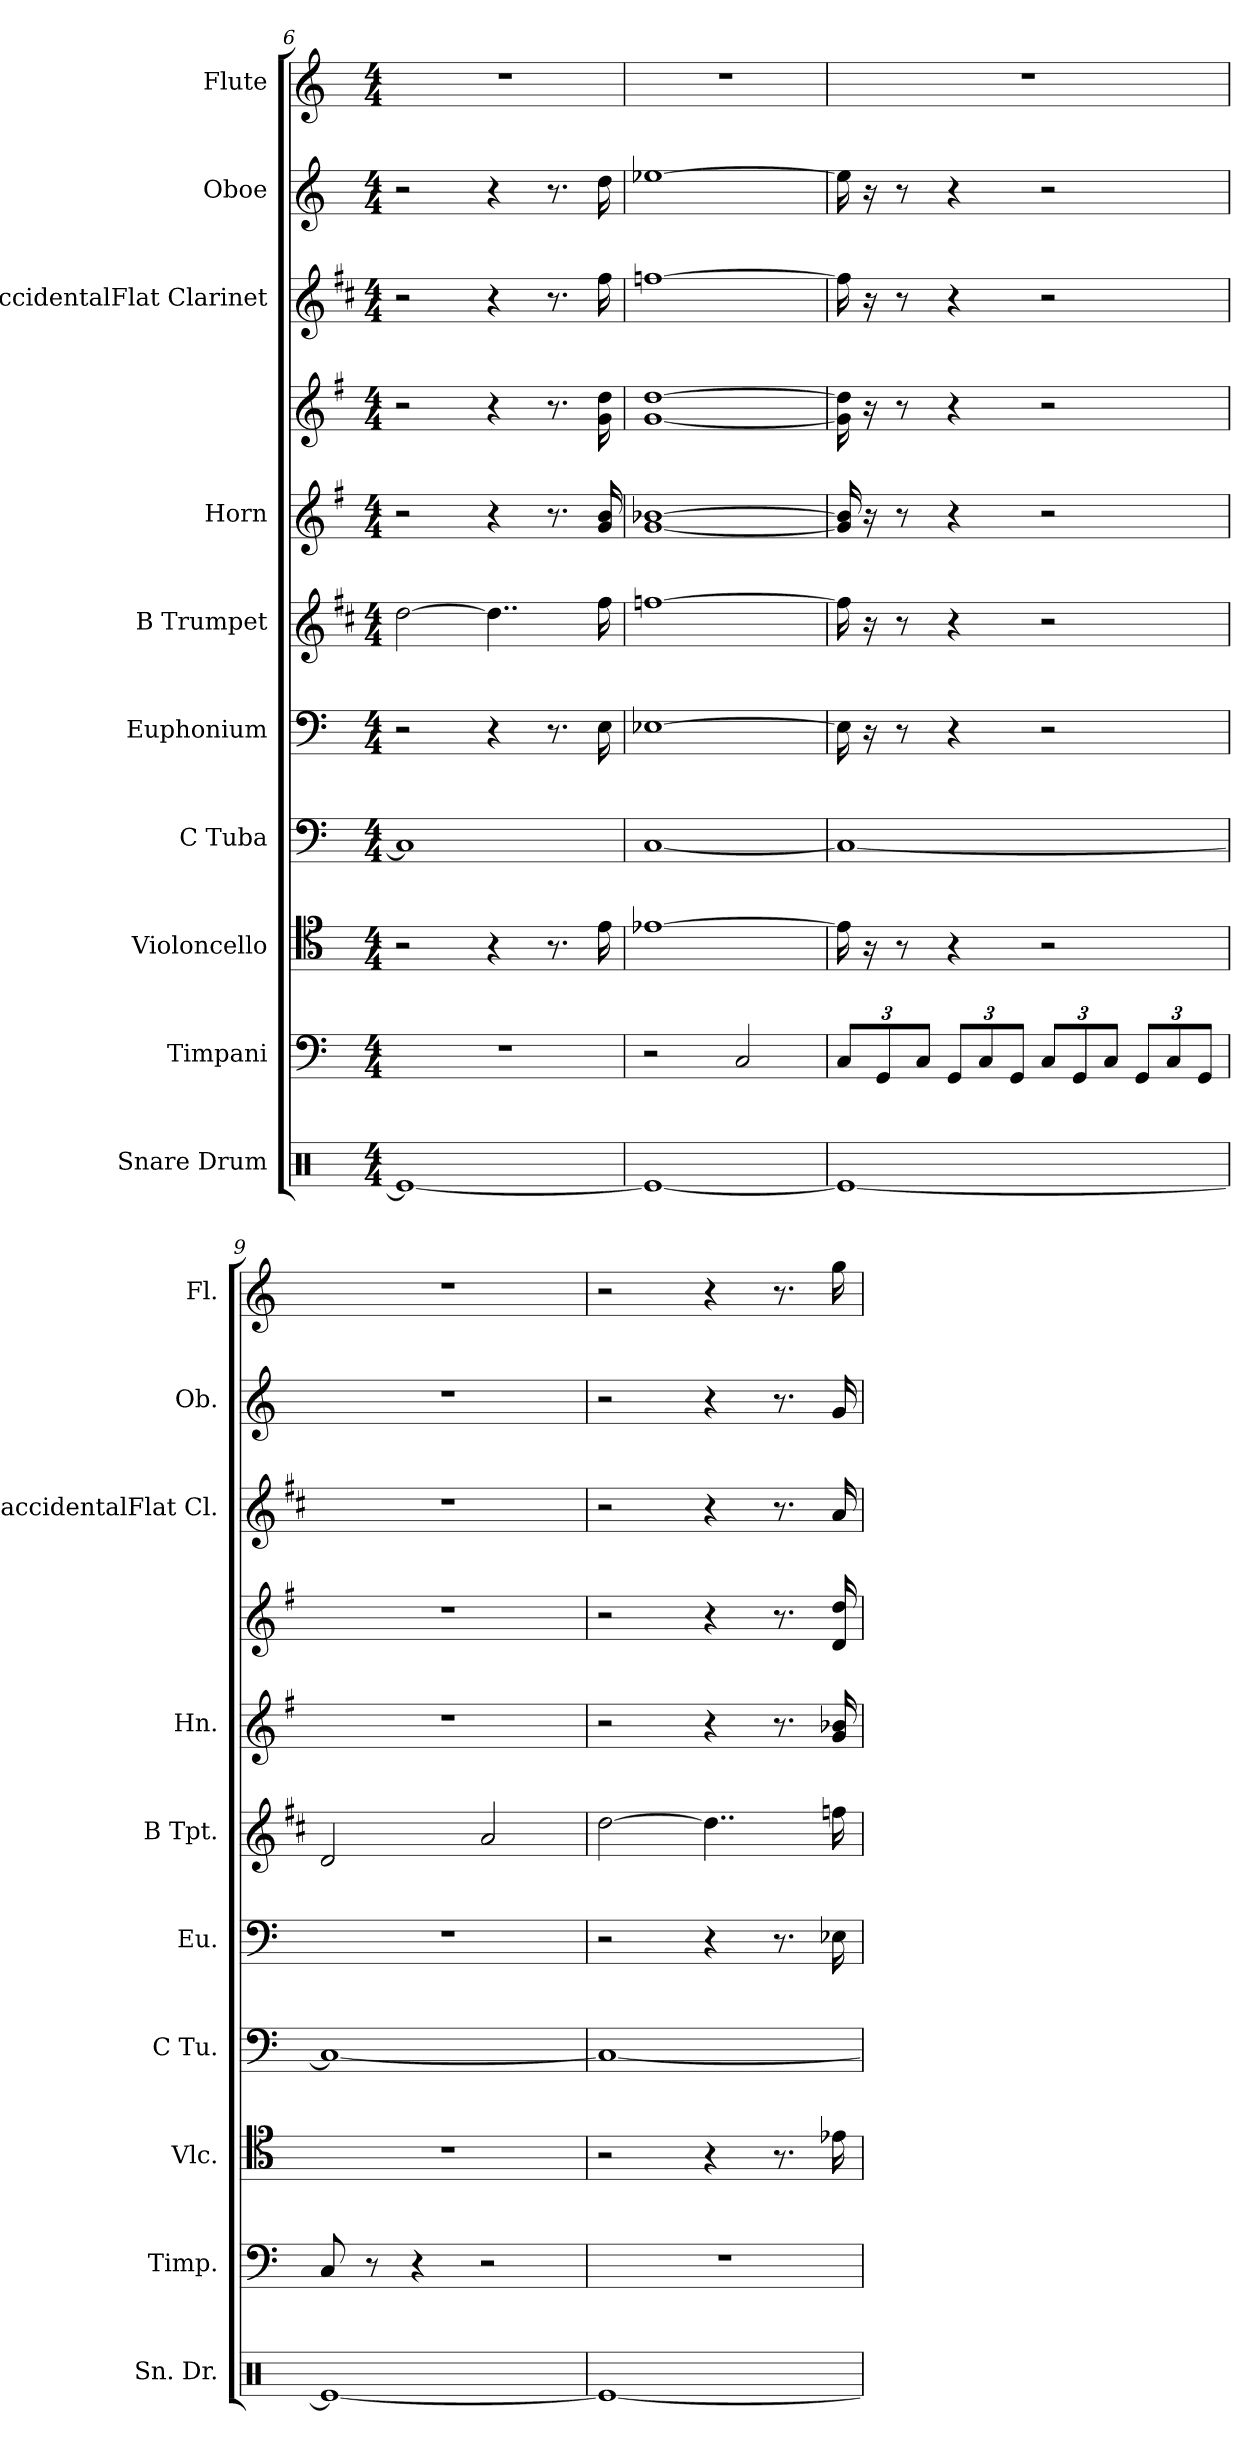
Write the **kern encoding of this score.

**kern	**kern	**kern	**kern	**kern	**kern	**kern	**kern	**kern	**kern	**kern
*part10	*part9	*part8	*part7	*part6	*part5	*part4	*part4	*part3	*part2	*part1
*staff11	*staff10	*staff9	*staff8	*staff7	*staff6	*staff5	*staff4	*staff3	*staff2	*staff1
*I"Snare Drum	*I"Timpani	*I"Violoncello	*I"C Tuba	*I"Euphonium	*I"B Trumpet	*I"Horn	*	*I"BaccidentalFlat Clarinet	*I"Oboe	*I"Flute
*I'Sn. Dr.	*I'Timp.	*I'Vlc.	*I'C Tu.	*I'Eu.	*I'B Tpt.	*I'Hn.	*	*I'BaccidentalFlat Cl.	*I'Ob.	*I'Fl.
*clefX	*clefF4	*clefC4	*clefF4	*clefF4	*clefG2	*clefG2	*clefG2	*clefG2	*clefG2	*clefG2
*	*	*	*	*	*ITrd1c2	*ITrd4c7	*ITrd4c7	*ITrd1c2	*	*
*k[]	*k[]	*k[]	*k[]	*k[]	*k[]	*k[]	*k[]	*k[]	*k[]	*k[]
*M4/4	*M4/4	*M4/4	*M4/4	*M4/4	*M4/4	*M4/4	*M4/4	*M4/4	*M4/4	*M4/4
=6	=6	=6	=6	=6	=6	=6	=6	=6	=6	=6
1Re_	1r	2r	1C]	2r	[2cc\	2r	2r	2r	2r	1r
.	.	4r	.	4r	4..cc\]	4r	4r	4r	4r	.
.	.	8.r	.	8.r	.	8.r	8.r	8.r	8.r	.
.	.	16e\	.	16E\	16ee\	16c/ 16e/	16c\ 16g\	16ee\	16dd\	.
=7	=7	=7	=7	=7	=7	=7	=7	=7	=7	=7
1Re_	2r	[1e-X	[1C	[1E-X	[1ee-X	[1c [1e-X	[1c [1g	[1ee-X	[1ee-X	1r
.	2C/	.	.	.	.	.	.	.	.	.
=8	=8	=8	=8	=8	=8	=8	=8	=8	=8	=8
*	*Xbrackettup	*	*	*	*	*	*	*	*	*
1Re_	12C/L	16e-\]	1C_	16E-\]	16ee-\]	16c/] 16e-/]	16c\] 16g\]	16ee-\]	16ee-\]	1r
.	.	16r	.	16r	16r	16r	16r	16r	16r	.
.	12GG/	.	.	.	.	.	.	.	.	.
.	.	8r	.	8r	8r	8r	8r	8r	8r	.
.	12C/J	.	.	.	.	.	.	.	.	.
.	12GG/L	4r	.	4r	4r	4r	4r	4r	4r	.
.	12C/	.	.	.	.	.	.	.	.	.
.	12GG/J	.	.	.	.	.	.	.	.	.
.	12C/L	2r	.	2r	2r	2r	2r	2r	2r	.
.	12GG/	.	.	.	.	.	.	.	.	.
.	12C/J	.	.	.	.	.	.	.	.	.
.	12GG/L	.	.	.	.	.	.	.	.	.
.	12C/	.	.	.	.	.	.	.	.	.
.	12GG/J	.	.	.	.	.	.	.	.	.
!!LO:PB:g=z
=9	=9	=9	=9	=9	=9	=9	=9	=9	=9	=9
1Re_	8C/	1r	1C_	1r	2c/	1r	1r	1r	1r	1r
.	8r	.	.	.	.	.	.	.	.	.
.	4r	.	.	.	.	.	.	.	.	.
.	2r	.	.	.	2g/	.	.	.	.	.
=10	=10	=10	=10	=10	=10	=10	=10	=10	=10	=10
1Re_	1r	2r	1C_	2r	[2cc\	2r	2r	2r	2r	2r
.	.	4r	.	4r	4..cc\]	4r	4r	4r	4r	4r
.	.	8.r	.	8.r	.	8.r	8.r	8.r	8.r	8.r
.	.	16e-X\	.	16E-X\	16ee-X\	16c/ 16e-X/	16G/ 16g/	16g/	16g/	16gg\
=	=	=	=	=	=	=	=	=	=	=
*-	*-	*-	*-	*-	*-	*-	*-	*-	*-	*-
